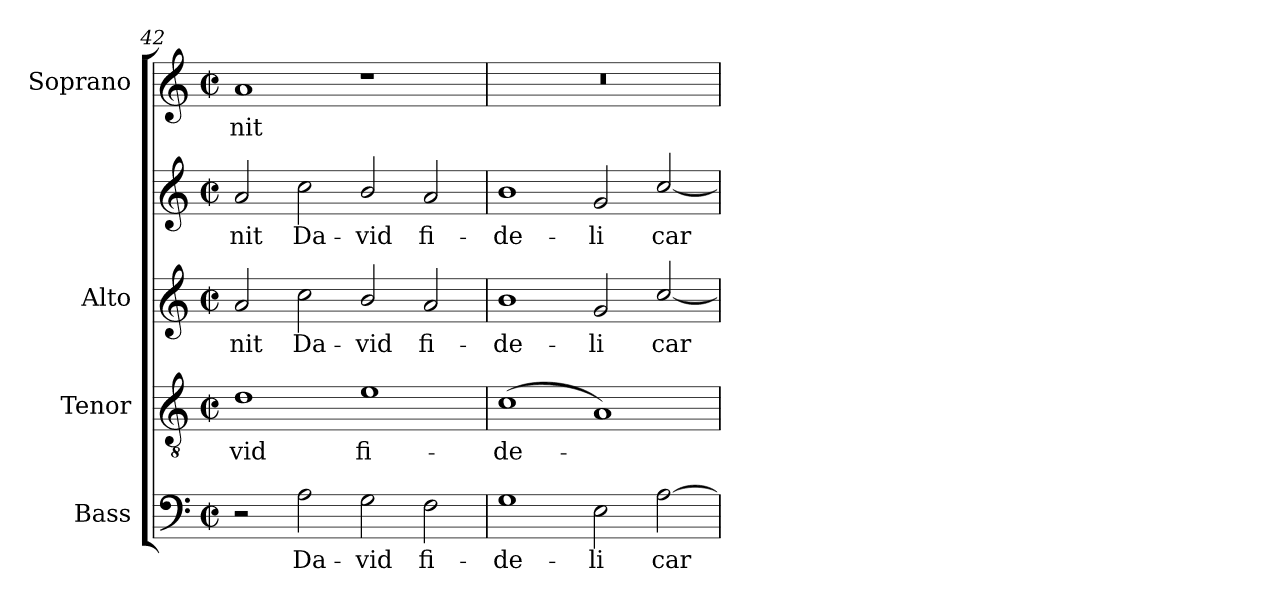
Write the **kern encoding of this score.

**kern	**text	**kern	**text	**kern	**text	**kern	**text	**kern	**text
*part4	*part4	*part3	*part3	*part2	*part2	*part2	*part2	*part1	*part1
*staff5	*staff5	*staff4	*staff4	*staff3	*staff3	*staff2	*staff2	*staff1	*staff1
*I"Bass	*	*I"Tenor	*	*I"Alto	*	*	*	*I"Soprano	*
*I'B	*	*I'T	*	*I'A	*	*	*	*I'S	*
*clefF4	*	*clefGv2	*	*	*	*clefG2	*	*clefG2	*
*k[]	*	*k[]	*	*k[]	*	*k[]	*	*k[]	*
*C:	*	*C:	*	*C:	*	*C:	*	*C:	*
*M4/2	*	*M4/2	*	*M4/2	*	*M4/2	*	*M4/2	*
*met(c|)	*	*met(c|)	*	*met(c|)	*	*met(c|)	*	*met(c|)	*
=42	=42	=42	=42	=42	=42	=42	=42	=42	=42
!	!	!	!LO:LY:b	!	!LO:LY:b	!	!LO:LY:b	!	!LO:LY:b
2r	.	1d	-vid	2a	-nit	2a	-nit	1a	-nit
!	!LO:LY:b	!	!	!	!LO:LY:b	!	!LO:LY:b	!	!
2A	Da-	.	.	2cc	Da-	2cc	Da-	.	.
!	!LO:LY:b	!	!LO:LY:b	!	!LO:LY:b	!	!LO:LY:b	!	!
2G	-vid	1e	fi-	2b/	-vid	2b/	-vid	1r	.
!	!LO:LY:b	!	!	!	!LO:LY:b	!	!LO:LY:b	!	!
2F	fi-	.	.	2a	fi-	2a	fi-	.	.
=43	=43	=43	=43	=43	=43	=43	=43	=43	=43
!	!LO:LY:b	!	!LO:LY:b	!	!LO:LY:b	!	!LO:LY:b	!	!
1G	-de-	(<1c	-de-	1b	-de-	1b	-de-	0r	.
!	!LO:LY:b	!	!	!	!LO:LY:b	!	!LO:LY:b	!	!
2E	-li	1A)	.	2g	-li	2g	-li	.	.
!	!LO:LY:b	!	!	!	!LO:LY:b	!	!LO:LY:b	!	!
[2A	car-	.	.	[2cc/	car-	[2cc/	car-	.	.
=	=	=	=	=	=	=	=	=	=
*-	*-	*-	*-	*-	*-	*-	*-	*-	*-
